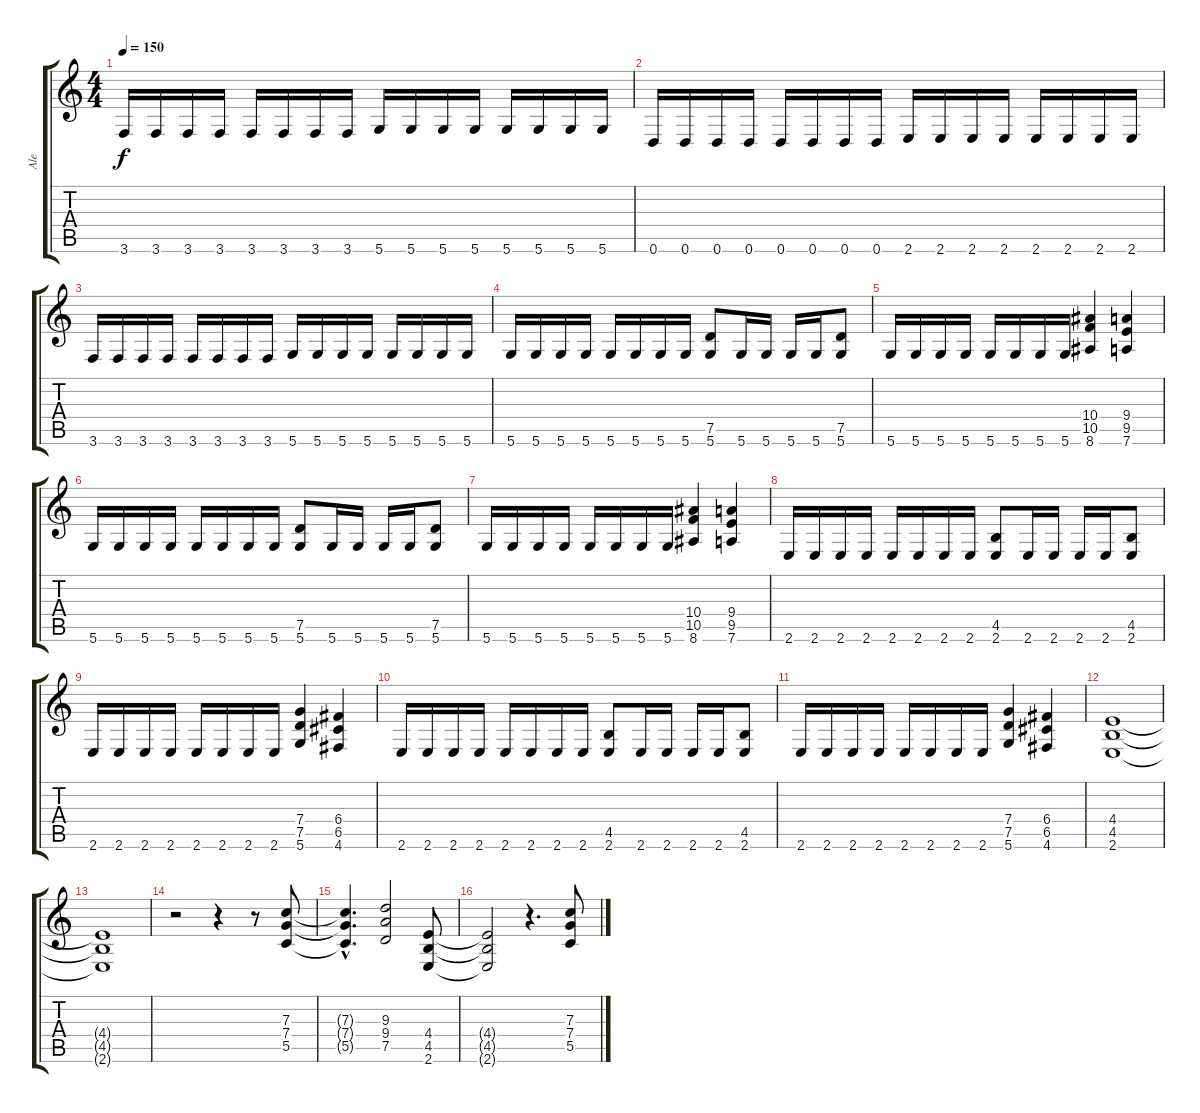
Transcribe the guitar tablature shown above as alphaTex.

\track ("Ale" "Ale") {instrument distortionguitar}
\staff {score tabs}
\tuning (D4 A3 F3 C3 G2 D2) {hide}
\ts (4 4)
\tempo 150
\clef g2
\ks c
3.6.16{dy f} 3.6.16 3.6.16 3.6.16 3.6.16 3.6.16 3.6.16 3.6.16 5.6.16 5.6.16 5.6.16 5.6.16 5.6.16 5.6.16 5.6.16 5.6.16 |
0.6.16 0.6.16 0.6.16 0.6.16 0.6.16 0.6.16 0.6.16 0.6.16 2.6.16 2.6.16 2.6.16 2.6.16 2.6.16 2.6.16 2.6.16 2.6.16 |
3.6.16 3.6.16 3.6.16 3.6.16 3.6.16 3.6.16 3.6.16 3.6.16 5.6.16 5.6.16 5.6.16 5.6.16 5.6.16 5.6.16 5.6.16 5.6.16 |
5.6.16 5.6.16 5.6.16 5.6.16 5.6.16 5.6.16 5.6.16 5.6.16 (7.5 5.6).8 5.6.16 5.6.16 5.6.16 5.6.16 (7.5 5.6).8 |
5.6.16 5.6.16 5.6.16 5.6.16 5.6.16 5.6.16 5.6.16 5.6.16 (10.4 10.5 8.6).4 (9.4 9.5 7.6).4 |
5.6.16 5.6.16 5.6.16 5.6.16 5.6.16 5.6.16 5.6.16 5.6.16 (7.5 5.6).8 5.6.16 5.6.16 5.6.16 5.6.16 (7.5 5.6).8 |
5.6.16 5.6.16 5.6.16 5.6.16 5.6.16 5.6.16 5.6.16 5.6.16 (10.4 10.5 8.6).4 (9.4 9.5 7.6).4 |
2.6.16 2.6.16 2.6.16 2.6.16 2.6.16 2.6.16 2.6.16 2.6.16 (4.5 2.6).8 2.6.16 2.6.16 2.6.16 2.6.16 (4.5 2.6).8 |
2.6.16 2.6.16 2.6.16 2.6.16 2.6.16 2.6.16 2.6.16 2.6.16 (7.4 7.5 5.6).4 (6.4 6.5 4.6).4 |
2.6.16 2.6.16 2.6.16 2.6.16 2.6.16 2.6.16 2.6.16 2.6.16 (4.5 2.6).8 2.6.16 2.6.16 2.6.16 2.6.16 (4.5 2.6).8 |
2.6.16 2.6.16 2.6.16 2.6.16 2.6.16 2.6.16 2.6.16 2.6.16 (7.4 7.5 5.6).4 (6.4 6.5 4.6).4 |
(4.4 4.5 2.6).1 |
(4.4{t} 4.5{t} 2.6{t}).1 |
r.2 r.4 r.8 (7.3 7.4 5.5).8 |
(7.3{hac t} 7.4{hac t} 5.5{hac t}).4{d} (9.3 9.4 7.5).2 (4.4 4.5 2.6).8 |
(4.4{t} 4.5{t} 2.6{t}).2 r.4{d} (7.3 7.4 5.5).8
